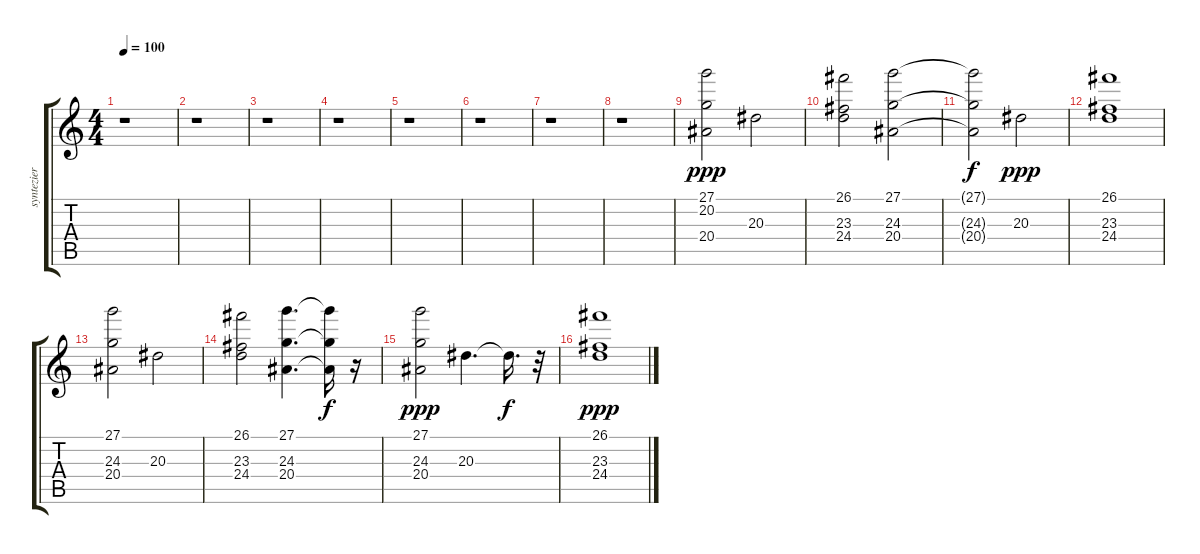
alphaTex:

\track ("syntezier" "syntezier") {instrument stringensemble1}
\staff {score tabs}
\tuning (E4 B3 G3 D3 A2 E2) {hide}
\ts (4 4)
\tempo 100
\clef g2
\ks c
r.1{dy f} |
r.1 |
r.1 |
r.1 |
r.1 |
r.1 |
r.1 |
r.1 |
(27.1 20.2 20.4).2{dy ppp} 20.3.2 |
(26.1 23.3 24.4).2 (27.1 24.3 20.4).2 |
(27.1{t} 24.3{t} 20.4{t}).2{dy f} 20.3.2{dy ppp} |
(26.1 23.3 24.4).1 |
(27.1 24.3 20.4).2 20.3.2 |
(26.1 23.3 24.4).2 (27.1 24.3 20.4).4{d} (27.1{t} 24.3{t} 20.4{t}).16{dy f} r.16 |
(27.1 24.3 20.4).2{dy ppp} 20.3.4{d} 20.3{t}.16{d dy f} r.32 |
(26.1 23.3 24.4).1{dy ppp}
